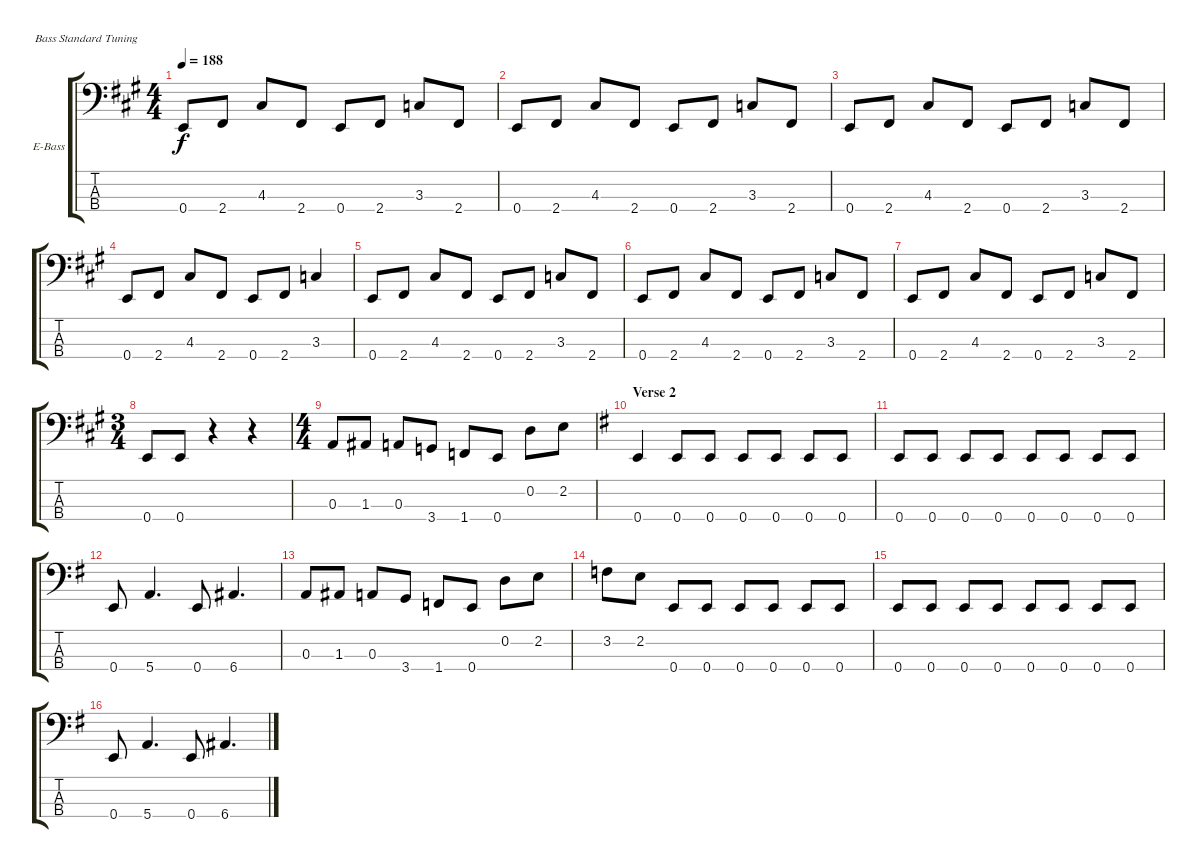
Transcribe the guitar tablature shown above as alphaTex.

\defaultSystemsLayout 4
\bracketExtendMode groupsimilarinstruments
\firstSystemTrackNameOrientation horizontal
\otherSystemsTrackNameOrientation horizontal
\track ("Jason" "E-Bass") {instrument electricbassfinger}
\staff {score tabs}
\tuning (G2 D2 A1 E1)
\ts (4 4)
\tempo 188
\clef f4
\ks f#minor
0.4.8{dy f} 2.4.8 4.3.8 2.4.8 0.4.8 2.4.8 3.3.8 2.4.8 |
0.4.8 2.4.8 4.3.8 2.4.8 0.4.8 2.4.8 3.3.8 2.4.8 |
0.4.8 2.4.8 4.3.8 2.4.8 0.4.8 2.4.8 3.3.8 2.4.8 |
0.4.8 2.4.8 4.3.8 2.4.8 0.4.8 2.4.8 3.3.4 |
0.4.8 2.4.8 4.3.8 2.4.8 0.4.8 2.4.8 3.3.8 2.4.8 |
0.4.8 2.4.8 4.3.8 2.4.8 0.4.8 2.4.8 3.3.8 2.4.8 |
0.4.8 2.4.8 4.3.8 2.4.8 0.4.8 2.4.8 3.3.8 2.4.8 |
\ts (3 4)
0.4.8 0.4.8 r.4 r.4 |
\ts (4 4)
0.3.8 1.3.8 0.3.8 3.4.8 1.4.8 0.4.8 0.2.8 2.2.8 |
\section ("" "Verse 2")
\ks eminor
0.4.4 0.4.8 0.4.8 0.4.8 0.4.8 0.4.8 0.4.8 |
0.4.8 0.4.8 0.4.8 0.4.8 0.4.8 0.4.8 0.4.8 0.4.8 |
0.4.8 5.4.4{d} 0.4.8 6.4.4{d} |
0.3.8 1.3.8 0.3.8 3.4.8 1.4.8 0.4.8 0.2.8 2.2.8 |
3.2.8 2.2.8 0.4.8 0.4.8 0.4.8 0.4.8 0.4.8 0.4.8 |
0.4.8 0.4.8 0.4.8 0.4.8 0.4.8 0.4.8 0.4.8 0.4.8 |
0.4.8 5.4.4{d} 0.4.8 6.4.4{d}
